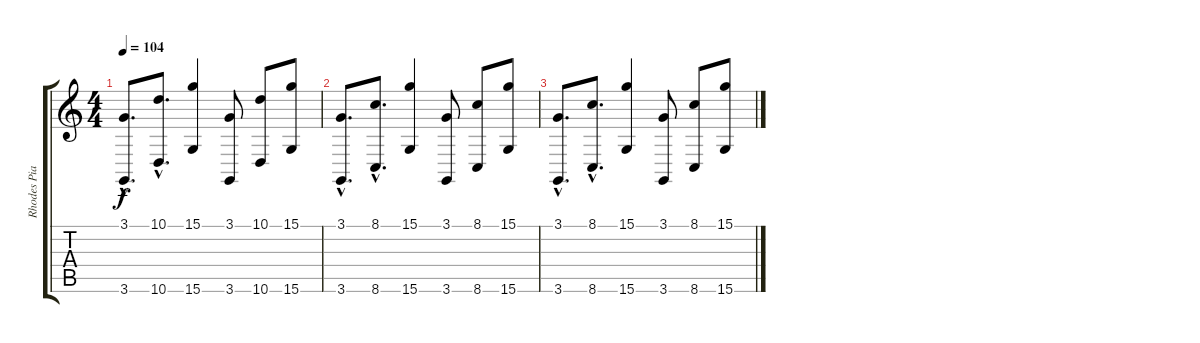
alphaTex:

\track ("Rhodes Piano" "Rhodes Pia") {instrument electricpiano1}
\staff {score tabs}
\tuning (E4 B3 G3 D3 A2 E2) {hide}
\ts (4 4)
\tempo 104
\clef g2
\ks c
(3.1{hac} 3.6{hac}).8{d dy f} (10.1{hac} 10.6{hac}).8{d} (15.1 15.6).4 (3.1 3.6).8 (10.1 10.6).8 (15.1 15.6).8 |
(3.1{hac} 3.6{hac}).8{d} (8.1{hac} 8.6{hac}).8{d} (15.1 15.6).4 (3.1 3.6).8 (8.1 8.6).8 (15.1 15.6).8 |
(3.1{hac} 3.6{hac}).8{d} (8.1{hac} 8.6{hac}).8{d} (15.1 15.6).4 (3.1 3.6).8 (8.1 8.6).8 (15.1 15.6).8
